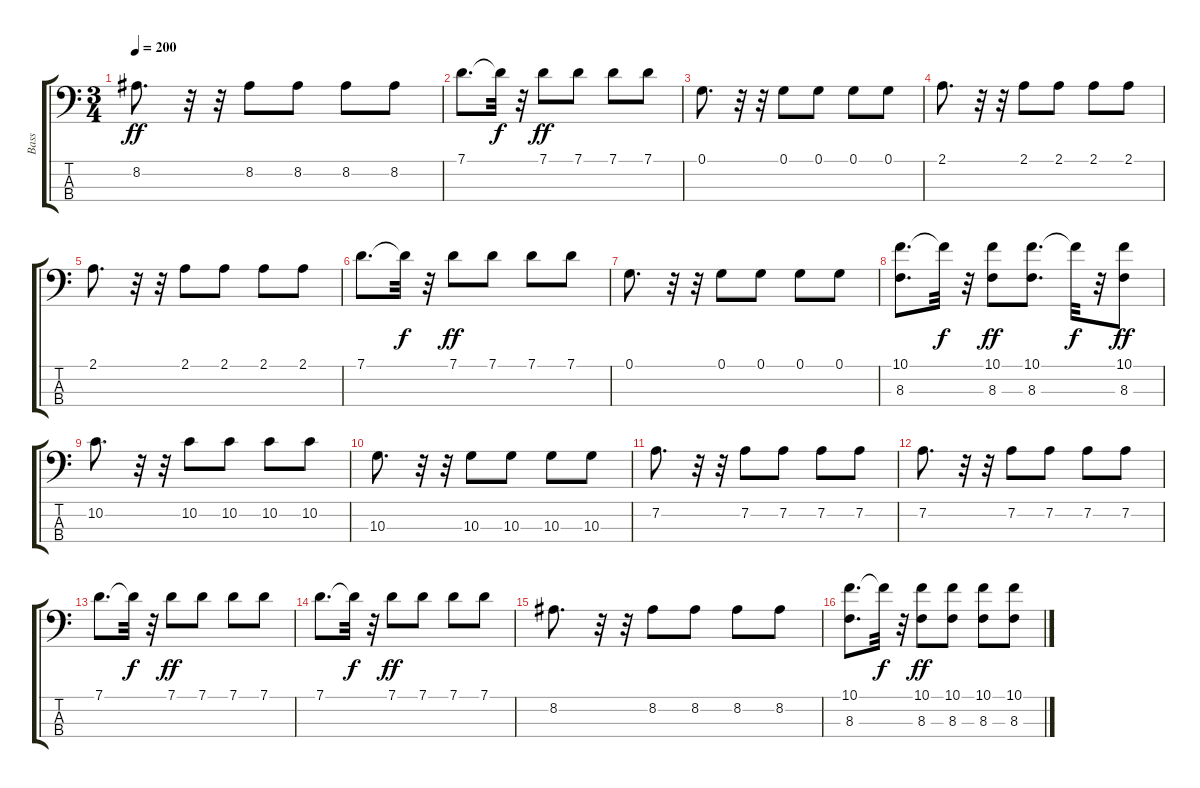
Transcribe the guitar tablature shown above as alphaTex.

\track ("Bass" "Bass") {instrument electricbassfinger}
\staff {score tabs}
\tuning (G2 D2 A1 E1) {hide}
\ts (3 4)
\tempo 200
\clef f4
\ks c
8.2.8{d dy ff} r.32 r.32 8.2.8 8.2.8 8.2.8 8.2.8 |
7.1.8{d} 7.1{t}.32{dy f} r.32 7.1.8{dy ff} 7.1.8 7.1.8 7.1.8 |
0.1.8{d} r.32 r.32 0.1.8 0.1.8 0.1.8 0.1.8 |
2.1.8{d} r.32 r.32 2.1.8 2.1.8 2.1.8 2.1.8 |
2.1.8{d} r.32 r.32 2.1.8 2.1.8 2.1.8 2.1.8 |
7.1.8{d} 7.1{t}.32{dy f} r.32 7.1.8{dy ff} 7.1.8 7.1.8 7.1.8 |
0.1.8{d} r.32 r.32 0.1.8 0.1.8 0.1.8 0.1.8 |
(10.1 8.3).8{d} 10.1{t}.32{dy f} r.32 (10.1 8.3).8{dy ff} (10.1 8.3).8{d} 10.1{t}.32{dy f} r.32 (10.1 8.3).8{dy ff} |
10.2.8{d} r.32 r.32 10.2.8 10.2.8 10.2.8 10.2.8 |
10.3.8{d} r.32 r.32 10.3.8 10.3.8 10.3.8 10.3.8 |
7.2.8{d} r.32 r.32 7.2.8 7.2.8 7.2.8 7.2.8 |
7.2.8{d} r.32 r.32 7.2.8 7.2.8 7.2.8 7.2.8 |
7.1.8{d} 7.1{t}.32{dy f} r.32 7.1.8{dy ff} 7.1.8 7.1.8 7.1.8 |
7.1.8{d} 7.1{t}.32{dy f} r.32 7.1.8{dy ff} 7.1.8 7.1.8 7.1.8 |
8.2.8{d} r.32 r.32 8.2.8 8.2.8 8.2.8 8.2.8 |
(10.1 8.3).8{d} 10.1{t}.32{dy f} r.32 (10.1 8.3).8{dy ff} (10.1 8.3).8 (10.1 8.3).8 (10.1 8.3).8
